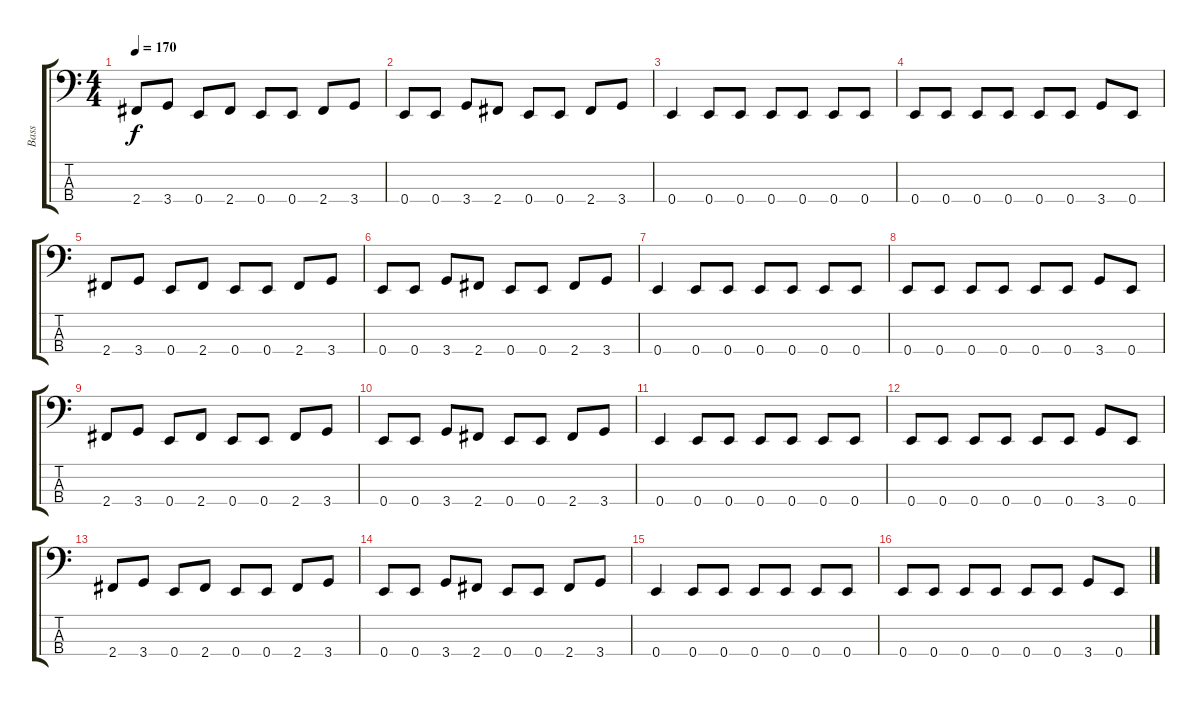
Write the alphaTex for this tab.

\track ("Bass" "Bass") {instrument electricbasspick}
\staff {score tabs}
\tuning (G2 D2 A1 E1) {hide}
\ts (4 4)
\tempo 170
\clef f4
\ks c
2.4.8{dy f} 3.4.8 0.4.8 2.4.8 0.4.8 0.4.8 2.4.8 3.4.8 |
0.4.8 0.4.8 3.4.8 2.4.8 0.4.8 0.4.8 2.4.8 3.4.8 |
0.4.4 0.4.8 0.4.8 0.4.8 0.4.8 0.4.8 0.4.8 |
0.4.8 0.4.8 0.4.8 0.4.8 0.4.8 0.4.8 3.4.8 0.4.8 |
2.4.8 3.4.8 0.4.8 2.4.8 0.4.8 0.4.8 2.4.8 3.4.8 |
0.4.8 0.4.8 3.4.8 2.4.8 0.4.8 0.4.8 2.4.8 3.4.8 |
0.4.4 0.4.8 0.4.8 0.4.8 0.4.8 0.4.8 0.4.8 |
0.4.8 0.4.8 0.4.8 0.4.8 0.4.8 0.4.8 3.4.8 0.4.8 |
2.4.8 3.4.8 0.4.8 2.4.8 0.4.8 0.4.8 2.4.8 3.4.8 |
0.4.8 0.4.8 3.4.8 2.4.8 0.4.8 0.4.8 2.4.8 3.4.8 |
0.4.4 0.4.8 0.4.8 0.4.8 0.4.8 0.4.8 0.4.8 |
0.4.8 0.4.8 0.4.8 0.4.8 0.4.8 0.4.8 3.4.8 0.4.8 |
2.4.8 3.4.8 0.4.8 2.4.8 0.4.8 0.4.8 2.4.8 3.4.8 |
0.4.8 0.4.8 3.4.8 2.4.8 0.4.8 0.4.8 2.4.8 3.4.8 |
0.4.4 0.4.8 0.4.8 0.4.8 0.4.8 0.4.8 0.4.8 |
0.4.8 0.4.8 0.4.8 0.4.8 0.4.8 0.4.8 3.4.8 0.4.8
